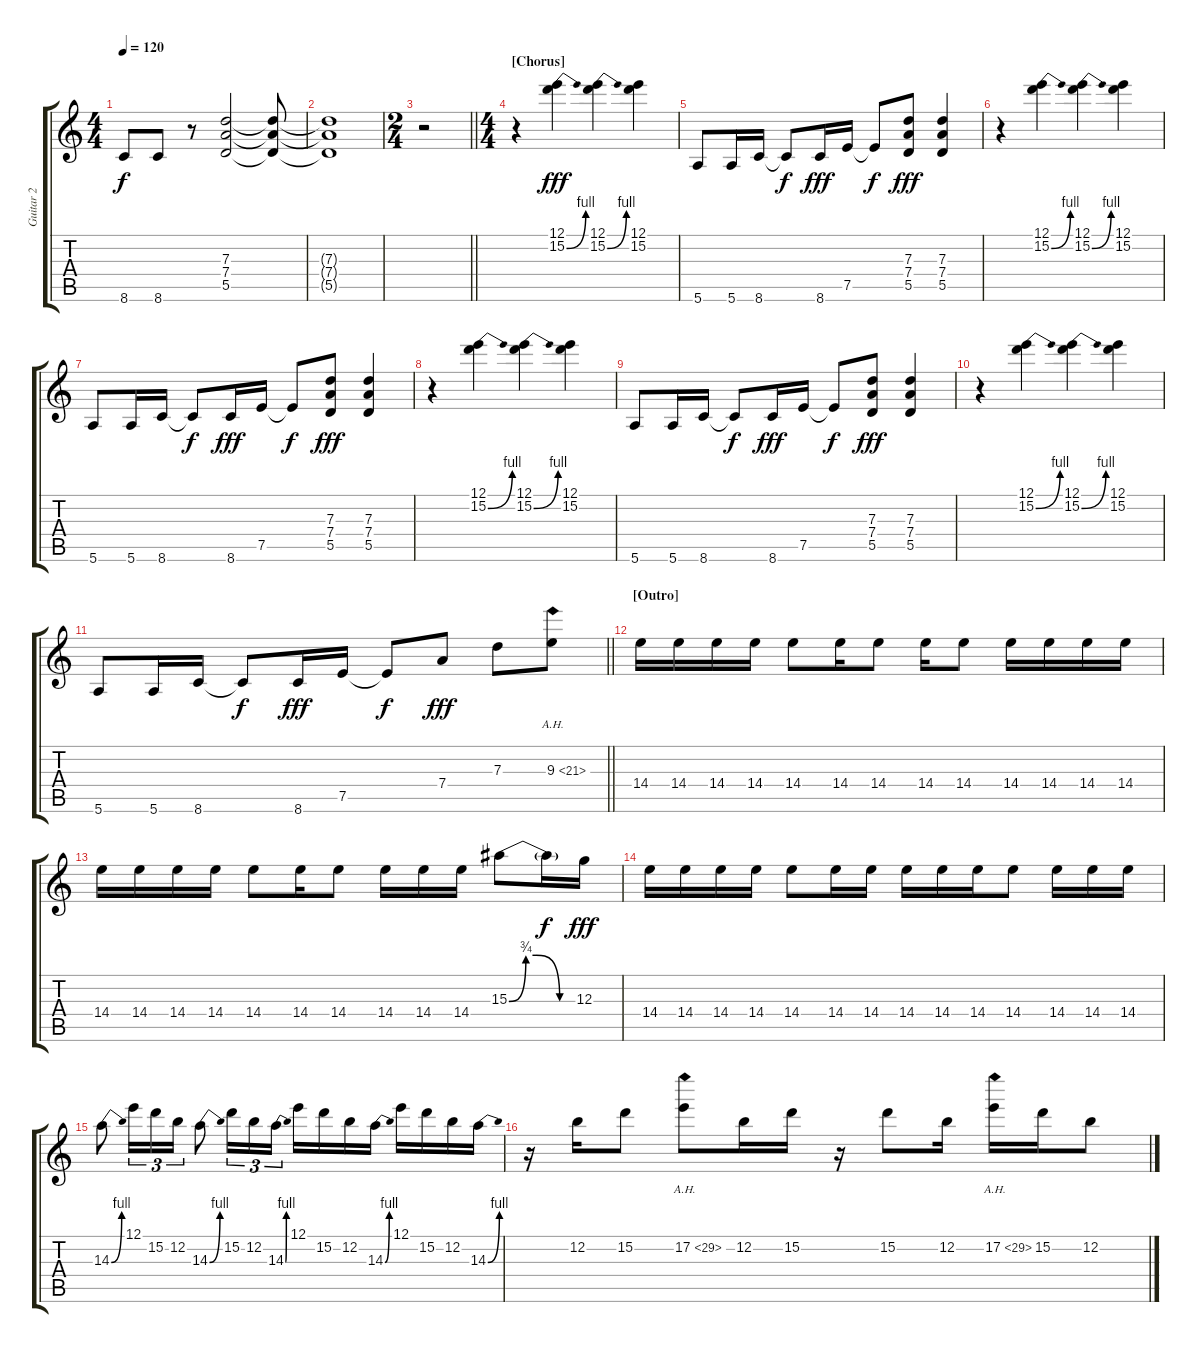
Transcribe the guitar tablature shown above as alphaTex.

\track ("Guitar 2" "Guitar 2") {instrument distortionguitar}
\staff {score tabs}
\tuning (E4 B3 G3 D3 A2 E2) {hide}
\ts (4 4)
\tempo 120
\clef g2
\ks c
8.6.8{dy f} 8.6.8 r.8 (7.3 7.4 5.5).2 (7.3{t} 7.4{t} 5.5{t}).8 |
(7.3{t} 7.4{t} 5.5{t}).1 |
\ts (2 4)
\barLineRight lightlight
r.2 |
\ts (4 4)
\section ("" "[Chorus]")
r.4 (12.1 15.2{be (bend 0 0 60 4)}).4{dy fff} (12.1 15.2{be (bend 0 0 60 4)}).4 (12.1 15.2).4 |
5.6.8 5.6.16 8.6.16 8.6{t}.8{dy f} 8.6.16{dy fff} 7.5.16 7.5{t}.8{dy f} (7.3 7.4 5.5).8{dy fff} (7.3 7.4 5.5).4 |
r.4 (12.1 15.2{be (bend 0 0 60 4)}).4 (12.1 15.2{be (bend 0 0 60 4)}).4 (12.1 15.2).4 |
5.6.8 5.6.16 8.6.16 8.6{t}.8{dy f} 8.6.16{dy fff} 7.5.16 7.5{t}.8{dy f} (7.3 7.4 5.5).8{dy fff} (7.3 7.4 5.5).4 |
r.4 (12.1 15.2{be (bend 0 0 60 4)}).4 (12.1 15.2{be (bend 0 0 60 4)}).4 (12.1 15.2).4 |
5.6.8 5.6.16 8.6.16 8.6{t}.8{dy f} 8.6.16{dy fff} 7.5.16 7.5{t}.8{dy f} (7.3 7.4 5.5).8{dy fff} (7.3 7.4 5.5).4 |
r.4 (12.1 15.2{be (bend 0 0 60 4)}).4 (12.1 15.2{be (bend 0 0 60 4)}).4 (12.1 15.2).4 |
\barLineRight lightlight
5.6.8 5.6.16 8.6.16 8.6{t}.8{dy f} 8.6.16{dy fff} 7.5.16 7.5{t}.8{dy f} 7.4.8{dy fff} 7.3.8 9.3{ah 12}.8 |
\section ("" "[Outro]")
14.4.16 14.4.16 14.4.16 14.4.16 14.4.8 14.4.16 14.4.8 14.4.16 14.4.8 14.4.16 14.4.16 14.4.16 14.4.16 |
14.4.16 14.4.16 14.4.16 14.4.16 14.4.8 14.4.16 14.4.8 14.4.16 14.4.16 14.4.16 15.3{be (custom 0 0 15 3 24 3 45 0 60 0)}.8 15.3{t}.16{dy f} 12.3.16{dy fff} |
14.4.16 14.4.16 14.4.16 14.4.16 14.4.8 14.4.16 14.4.16 14.4.16 14.4.16 14.4.16 14.4.8 14.4.16 14.4.16 14.4.16 |
14.3{be (bend 0 0 60 4)}.8 12.1.16{tu (3 2)} 15.2.16{tu (3 2)} 12.2.16{tu (3 2)} 14.3{be (bend 0 0 60 4)}.8 15.2.16{tu (3 2)} 12.2.16{tu (3 2)} 14.3{be (bend 0 0 60 4)}.16{tu (3 2)} 12.1.16 15.2.16 12.2.16 14.3{be (bend 0 0 60 4)}.16 12.1.16 15.2.16 12.2.16 14.3{be (bend 0 0 60 4)}.16 |
r.16 12.2.16 15.2.8 17.2{ah 12}.8 12.2.16 15.2.16 r.16 15.2.8 12.2.16 17.2{ah 12}.16 15.2.16 12.2.8
